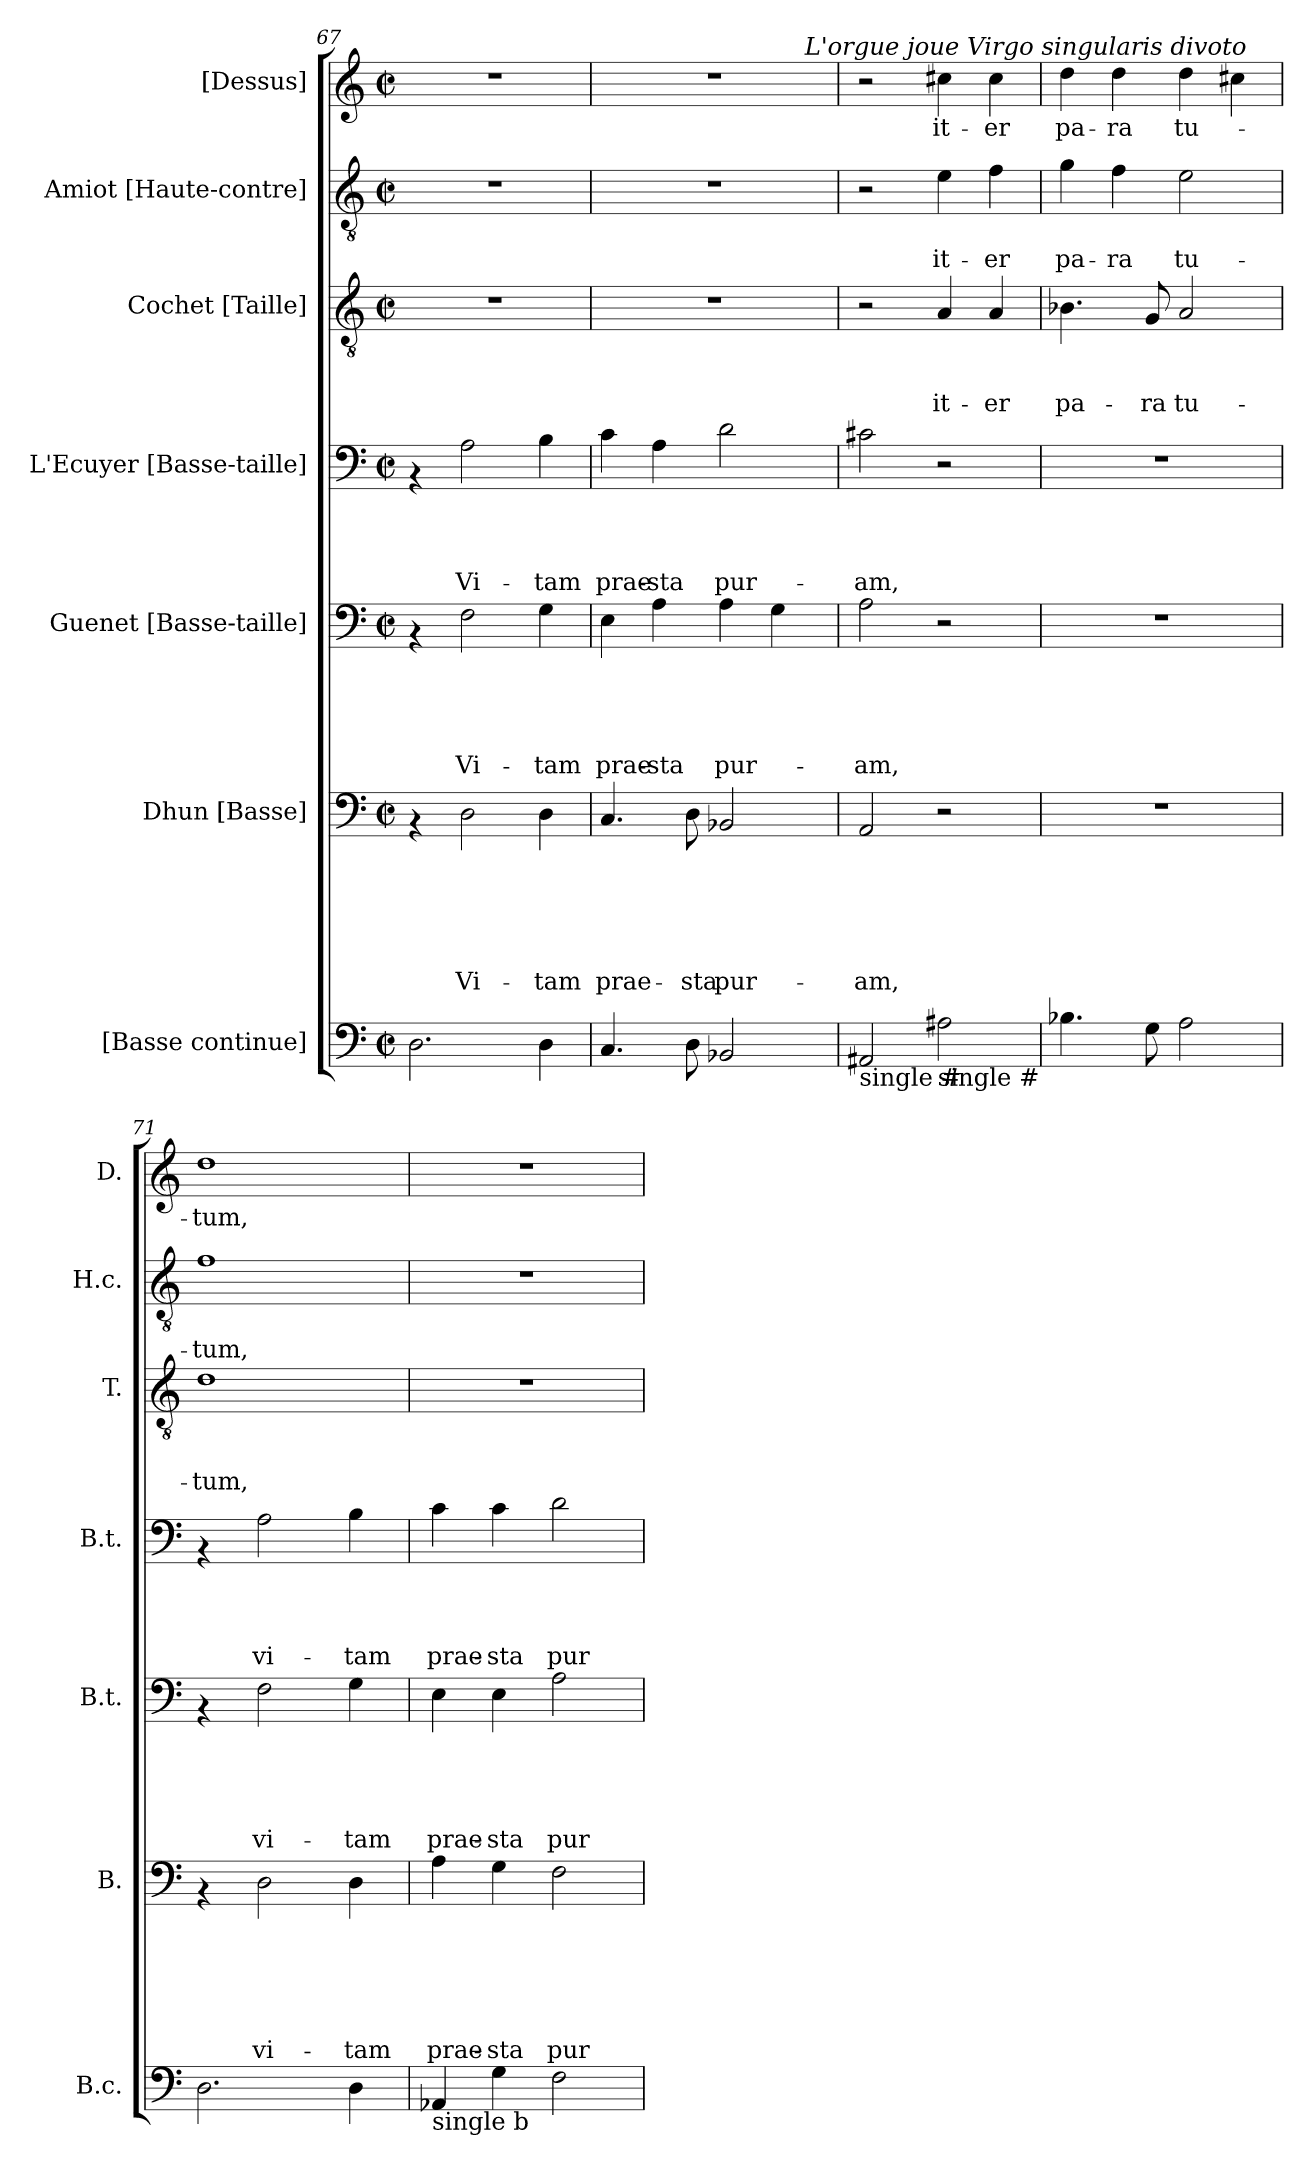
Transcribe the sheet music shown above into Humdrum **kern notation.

**kern	**kern	**text	**text	**text	**text	**text	**text	**kern	**text	**text	**text	**text	**text	**kern	**text	**text	**text	**text	**kern	**text	**text	**text	**kern	**text	**text	**kern	**text
*part7	*part6	*part6	*part6	*part6	*part6	*part6	*part6	*part5	*part5	*part5	*part5	*part5	*part5	*part4	*part4	*part4	*part4	*part4	*part3	*part3	*part3	*part3	*part2	*part2	*part2	*part1	*part1
*staff7	*staff6	*staff6	*staff6	*staff6	*staff6	*staff6	*staff6	*staff5	*staff5	*staff5	*staff5	*staff5	*staff5	*staff4	*staff4	*staff4	*staff4	*staff4	*staff3	*staff3	*staff3	*staff3	*staff2	*staff2	*staff2	*staff1	*staff1
*I"[Basse continue]	*I"Dhun [Basse]	*	*	*	*	*	*	*I"Guenet [Basse-taille]	*	*	*	*	*	*I"L'Ecuyer [Basse-taille]	*	*	*	*	*I"Cochet [Taille]	*	*	*	*I"Amiot [Haute-contre]	*	*	*I"[Dessus]	*
*I'B.c.	*I'B.	*	*	*	*	*	*	*I'B.t.	*	*	*	*	*	*I'B.t.	*	*	*	*	*I'T.	*	*	*	*I'H.c.	*	*	*I'D.	*
!!LO:PB:g=z
*clefF4	*clefF4	*	*	*	*	*	*	*clefF4	*	*	*	*	*	*clefF4	*	*	*	*	*clefGv2	*	*	*	*clefGv2	*	*	*clefG2	*
*k[]	*k[]	*	*	*	*	*	*	*k[]	*	*	*	*	*	*k[]	*	*	*	*	*k[]	*	*	*	*k[]	*	*	*k[]	*
*C:	*C:	*	*	*	*	*	*	*C:	*	*	*	*	*	*C:	*	*	*	*	*C:	*	*	*	*C:	*	*	*C:	*
*M2/2	*M2/2	*	*	*	*	*	*	*M2/2	*	*	*	*	*	*M2/2	*	*	*	*	*M2/2	*	*	*	*M2/2	*	*	*M2/2	*
*met(c|)	*met(c|)	*	*	*	*	*	*	*met(c|)	*	*	*	*	*	*met(c|)	*	*	*	*	*met(c|)	*	*	*	*met(c|)	*	*	*met(c|)	*
=67	=67	=67	=67	=67	=67	=67	=67	=67	=67	=67	=67	=67	=67	=67	=67	=67	=67	=67	=67	=67	=67	=67	=67	=67	=67	=67	=67
2.D\	4rAA	.	.	.	.	.	.	4rAA	.	.	.	.	.	4rAA	.	.	.	.	1r	.	.	.	1r	.	.	1r	.
!	!	!	!	!	!	!	!LO:LY:b	!	!	!	!	!	!LO:LY:b	!	!	!	!	!LO:LY:b	!	!	!	!	!	!	!	!	!
.	2D\	.	.	.	.	.	Vi-	2F\	.	.	.	.	Vi-	2A\	.	.	.	Vi-	.	.	.	.	.	.	.	.	.
!	!	!	!	!	!	!	!LO:LY:b	!	!	!	!	!	!LO:LY:b	!	!	!	!	!LO:LY:b	!	!	!	!	!	!	!	!	!
4D\	4D\	.	.	.	.	.	-tam	4G\	.	.	.	.	-tam	4B\	.	.	.	-tam	.	.	.	.	.	.	.	.	.
=68	=68	=68	=68	=68	=68	=68	=68	=68	=68	=68	=68	=68	=68	=68	=68	=68	=68	=68	=68	=68	=68	=68	=68	=68	=68	=68	=68
!	!	!	!	!	!	!	!LO:LY:b	!	!	!	!	!	!LO:LY:b	!	!	!	!	!LO:LY:b	!	!	!	!	!	!	!	!	!
*	*	*	*	*	*	*	*	*	*	*	*	*	*	*	*	*	*	*	*	*	*	*	*	*	*	*^	*
4.C/	4.C/	.	.	.	.	.	prae-	4E\	.	.	.	.	prae-	4c\	.	.	.	prae-	1r	.	.	.	1r	.	.	1r	2..ryy	.
!	!	!	!	!	!	!	!	!	!	!	!	!	!LO:LY:b	!	!	!	!	!LO:LY:b	!	!	!	!	!	!	!	!	!	!
.	.	.	.	.	.	.	.	4A\	.	.	.	.	-sta	4A\	.	.	.	-sta	.	.	.	.	.	.	.	.	.	.
!	!	!	!	!	!	!	!LO:LY:b	!	!	!	!	!	!	!	!	!	!	!	!	!	!	!	!	!	!	!	!	!
8D\	8D\	.	.	.	.	.	-sta	.	.	.	.	.	.	.	.	.	.	.	.	.	.	.	.	.	.	.	.	.
!	!	!	!	!	!	!	!LO:LY:b	!	!	!	!	!	!LO:LY:b	!	!	!	!	!LO:LY:b	!	!	!	!	!	!	!	!	!	!
2BB-X/	2BB-X/	.	.	.	.	.	pur-	4A\	.	.	.	.	pur-	2d\	.	.	.	pur-	.	.	.	.	.	.	.	.	.	.
.	.	.	.	.	.	.	.	4G\	.	.	.	.	.	.	.	.	.	.	.	.	.	.	.	.	.	.	.	.
!	!	!	!	!	!	!	!	!	!	!	!	!	!	!	!	!	!	!	!	!	!	!	!	!	!	!	!LO:TX:a:i:t=L'orgue joue Virgo singularis divoto	!
.	.	.	.	.	.	.	.	.	.	.	.	.	.	.	.	.	.	.	.	.	.	.	.	.	.	.	8ryy	.
=69	=69	=69	=69	=69	=69	=69	=69	=69	=69	=69	=69	=69	=69	=69	=69	=69	=69	=69	=69	=69	=69	=69	=69	=69	=69	=69	=69	=69
!LO:TX:b:t=single #	!	!	!	!	!	!	!	!	!	!	!	!	!	!	!	!	!	!	!	!	!	!	!	!	!	!	!	!
!	!	!	!	!	!	!	!LO:LY:b	!	!	!	!	!	!LO:LY:b	!	!	!	!	!LO:LY:b	!	!	!	!	!	!	!	!	!	!
*	*	*	*	*	*	*	*	*	*	*	*	*	*	*	*	*	*	*	*	*	*	*	*	*	*	*v	*v	*
2AA#/	2AA/	.	.	.	.	.	-am,	2A\	.	.	.	.	-am,	2c#X\	.	.	.	-am,	2r	.	.	.	2r	.	.	2r	.
!LO:TX:b:t=single #	!	!	!	!	!	!	!	!	!	!	!	!	!	!	!	!	!	!	!	!	!	!	!	!	!	!	!
!	!	!	!	!	!	!	!	!	!	!	!	!	!	!	!	!	!	!	!	!	!	!LO:LY:b	!	!	!LO:LY:b	!	!LO:LY:b
2A#<\	2r	.	.	.	.	.	.	2r	.	.	.	.	.	2r	.	.	.	.	4A/	.	.	it-	4e\	.	it-	4cc#X\	it-
!	!	!	!	!	!	!	!	!	!	!	!	!	!	!	!	!	!	!	!	!	!	!LO:LY:b	!	!	!LO:LY:b	!	!LO:LY:b
.	.	.	.	.	.	.	.	.	.	.	.	.	.	.	.	.	.	.	4A/	.	.	-er	4f\	.	-er	4cc#\	-er
=70	=70	=70	=70	=70	=70	=70	=70	=70	=70	=70	=70	=70	=70	=70	=70	=70	=70	=70	=70	=70	=70	=70	=70	=70	=70	=70	=70
!	!	!	!	!	!	!	!	!	!	!	!	!	!	!	!	!	!	!	!	!	!	!LO:LY:b	!	!	!LO:LY:b	!	!LO:LY:b
4.B-X\	1r	.	.	.	.	.	.	1r	.	.	.	.	.	1r	.	.	.	.	4.B-X\	.	.	pa-	4g\	.	pa-	4dd\	pa-
!	!	!	!	!	!	!	!	!	!	!	!	!	!	!	!	!	!	!	!	!	!	!	!	!	!LO:LY:b	!	!LO:LY:b
.	.	.	.	.	.	.	.	.	.	.	.	.	.	.	.	.	.	.	.	.	.	.	4f\	.	-ra	4dd\	-ra
!	!	!	!	!	!	!	!	!	!	!	!	!	!	!	!	!	!	!	!	!	!	!LO:LY:b	!	!	!	!	!
8G\	.	.	.	.	.	.	.	.	.	.	.	.	.	.	.	.	.	.	8G/	.	.	-ra	.	.	.	.	.
!	!	!	!	!	!	!	!	!	!	!	!	!	!	!	!	!	!	!	!	!	!	!LO:LY:b	!	!	!LO:LY:b	!	!LO:LY:b
2A<\	.	.	.	.	.	.	.	.	.	.	.	.	.	.	.	.	.	.	2A/	.	.	tu-	2e\	.	tu-	4dd\	tu-
.	.	.	.	.	.	.	.	.	.	.	.	.	.	.	.	.	.	.	.	.	.	.	.	.	.	4cc#X\	.
=71	=71	=71	=71	=71	=71	=71	=71	=71	=71	=71	=71	=71	=71	=71	=71	=71	=71	=71	=71	=71	=71	=71	=71	=71	=71	=71	=71
!	!	!	!	!	!	!	!	!	!	!	!	!	!	!	!	!	!	!	!	!	!	!LO:LY:b	!	!	!LO:LY:b	!	!LO:LY:b
2.D\	4rAA	.	.	.	.	.	.	4rAA	.	.	.	.	.	4rAA	.	.	.	.	1d	.	.	-tum,	1f	.	-tum,	1dd	-tum,
!	!	!	!	!	!	!	!LO:LY:b	!	!	!	!	!	!LO:LY:b	!	!	!	!	!LO:LY:b	!	!	!	!	!	!	!	!	!
.	2D\	.	.	.	.	.	vi-	2F\	.	.	.	.	vi-	2A\	.	.	.	vi-	.	.	.	.	.	.	.	.	.
!	!	!	!	!	!	!	!LO:LY:b	!	!	!	!	!	!LO:LY:b	!	!	!	!	!LO:LY:b	!	!	!	!	!	!	!	!	!
4D\	4D\	.	.	.	.	.	-tam	4G\	.	.	.	.	-tam	4B\	.	.	.	-tam	.	.	.	.	.	.	.	.	.
=72	=72	=72	=72	=72	=72	=72	=72	=72	=72	=72	=72	=72	=72	=72	=72	=72	=72	=72	=72	=72	=72	=72	=72	=72	=72	=72	=72
!LO:TX:b:t=single b	!	!	!	!	!	!	!	!	!	!	!	!	!	!	!	!	!	!	!	!	!	!	!	!	!	!	!
!	!	!	!	!	!	!	!LO:LY:b	!	!	!	!	!	!LO:LY:b	!	!	!	!	!LO:LY:b	!	!	!	!	!	!	!	!	!
4AA-/	4A\	.	.	.	.	.	prae-	4E\	.	.	.	.	prae-	4c\	.	.	.	prae-	1r	.	.	.	1r	.	.	1r	.
!	!	!	!	!	!	!	!LO:LY:b	!	!	!	!	!	!LO:LY:b	!	!	!	!	!LO:LY:b	!	!	!	!	!	!	!	!	!
4G\	4G\	.	.	.	.	.	-sta	4E\	.	.	.	.	-sta	4c\	.	.	.	-sta	.	.	.	.	.	.	.	.	.
!	!	!	!	!	!	!	!LO:LY:b	!	!	!	!	!	!LO:LY:b	!	!	!	!	!LO:LY:b	!	!	!	!	!	!	!	!	!
2F\	2F\	.	.	.	.	.	pur-	2A\	.	.	.	.	pur-	2d\	.	.	.	pur-	.	.	.	.	.	.	.	.	.
=	=	=	=	=	=	=	=	=	=	=	=	=	=	=	=	=	=	=	=	=	=	=	=	=	=	=	=
*-	*-	*-	*-	*-	*-	*-	*-	*-	*-	*-	*-	*-	*-	*-	*-	*-	*-	*-	*-	*-	*-	*-	*-	*-	*-	*-	*-
